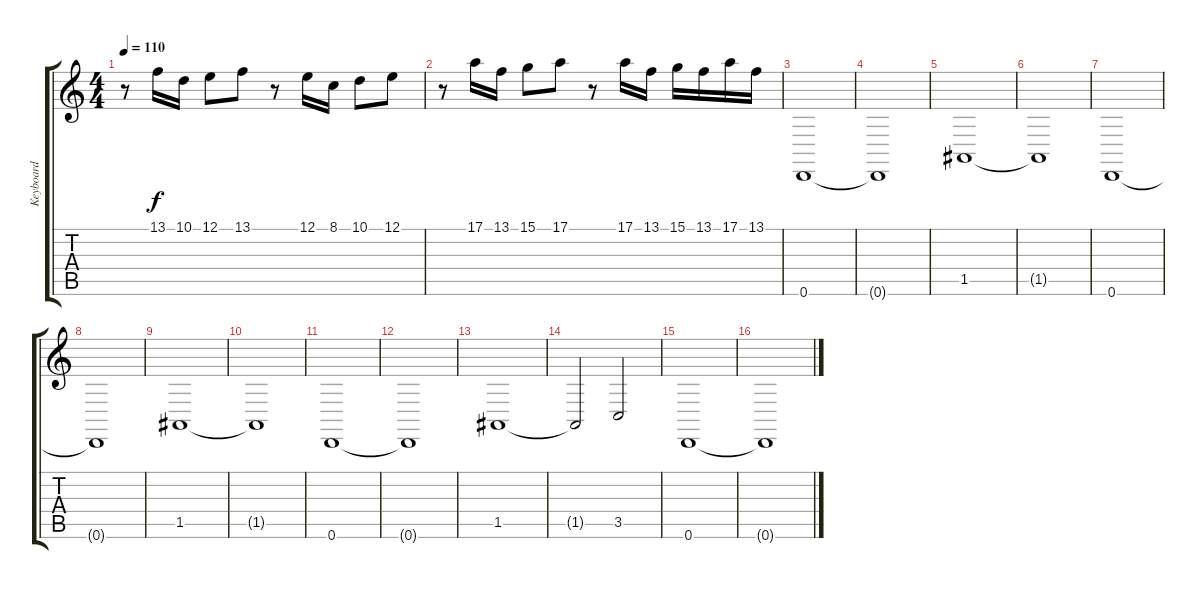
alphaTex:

\track ("Keyboard" "Keyboard") {instrument pizzicatostrings}
\staff {score tabs}
\tuning (E4 B3 G3 D3 A2 D2) {hide}
\ts (4 4)
\tempo 110
\clef g2
\ks c
r.8{dy f} 13.1.16 10.1.16 12.1.8 13.1.8 r.8 12.1.16 8.1.16 10.1.8 12.1.8 |
r.8 17.1.16 13.1.16 15.1.8 17.1.8 r.8 17.1.16 13.1.16 15.1.16 13.1.16 17.1.16 13.1.16 |
0.6.1{instrument stringensemble1} |
0.6{t}.1 |
1.5.1 |
1.5{t}.1 |
0.6.1 |
0.6{t}.1 |
1.5.1 |
1.5{t}.1 |
0.6.1 |
0.6{t}.1 |
1.5.1 |
1.5{t}.2 3.5.2 |
0.6.1 |
0.6{t}.1
